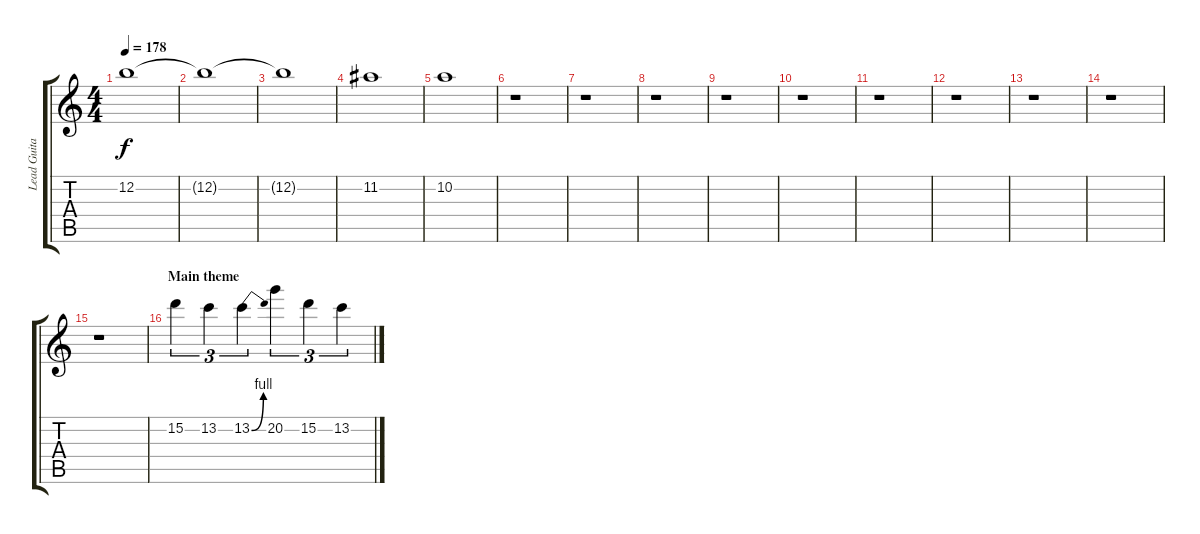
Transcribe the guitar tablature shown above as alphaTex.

\track ("Lead Guitar 2" "Lead Guita") {instrument overdrivenguitar}
\staff {score tabs}
\tuning (E4 B3 G3 D3 A2 E2) {hide}
\ts (4 4)
\tempo 178
\clef g2
\ks c
12.2{t}.1{dy f} |
12.2{t}.1 |
12.2{t}.1 |
11.2.1 |
10.2.1 |
r.1 |
r.1 |
r.1 |
r.1 |
r.1 |
r.1 |
r.1 |
r.1 |
r.1 |
r.1 |
\section ("" "Main theme")
15.2.4{tu (3 2)} 13.2.4{tu (3 2)} 13.2{be (bend 0 0 60 4)}.4{tu (3 2)} 20.2.4{tu (3 2)} 15.2.4{tu (3 2)} 13.2.4{tu (3 2)}
